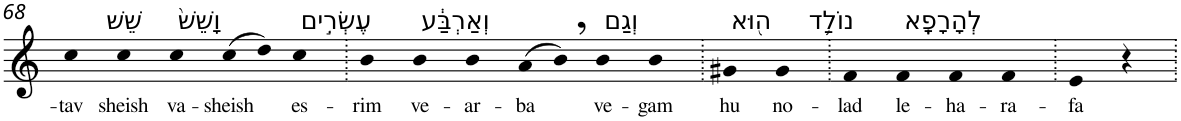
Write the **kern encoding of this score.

**kern	**text
*part1	*part1
*staff1	*staff1
*I"Piano	*
*I'Pno	*
!!LO:PB:g=z
*clefG2	*
*k[]	*
=68	=68
!	!LO:LY:b
4cc	-tav
!LO:TX:a:t=שֵׁשׁ	!
!	!LO:LY:b
4cc	sheish
!LO:TX:a:t=וָשֵׁשׁ֙	!
!	!LO:LY:b
4cc	va-
!	!LO:LY:b
(>8cc	-sheish
8dd)	.
!LO:TX:a:t=עֶשְׂרִ֣ים	!
!	!LO:LY:b
4cc	es-
=69.	=69.
!	!LO:LY:b
4b	-rim
!LO:TX:a:t=וְאַרְבַּ֔ע	!
!	!LO:LY:b
4b	ve-
!	!LO:LY:b
4b	-ar-
!	!LO:LY:b
(>8a	-ba
8b,)	.
!LO:TX:a:t=וְגַם	!
!	!LO:LY:b
4b	ve-
!	!LO:LY:b
4b	-gam
=70.	=70.
!LO:TX:a:t=ה֖וּא	!
!	!LO:LY:b
4g#X	hu
!LO:TX:a:t=נוֹלַ֥ד	!
!	!LO:LY:b
4g#	no-
=71.	=71.
!	!LO:LY:b
4f	-lad
!LO:TX:a:t=לְהָרָפָֽא	!
!	!LO:LY:b
4f	le-
!	!LO:LY:b
4f	-ha-
!	!LO:LY:b
4f	-ra-
=72.	=72.
!	!LO:LY:b
4e	-fa
4r	.
=.	=.
*-	*-
